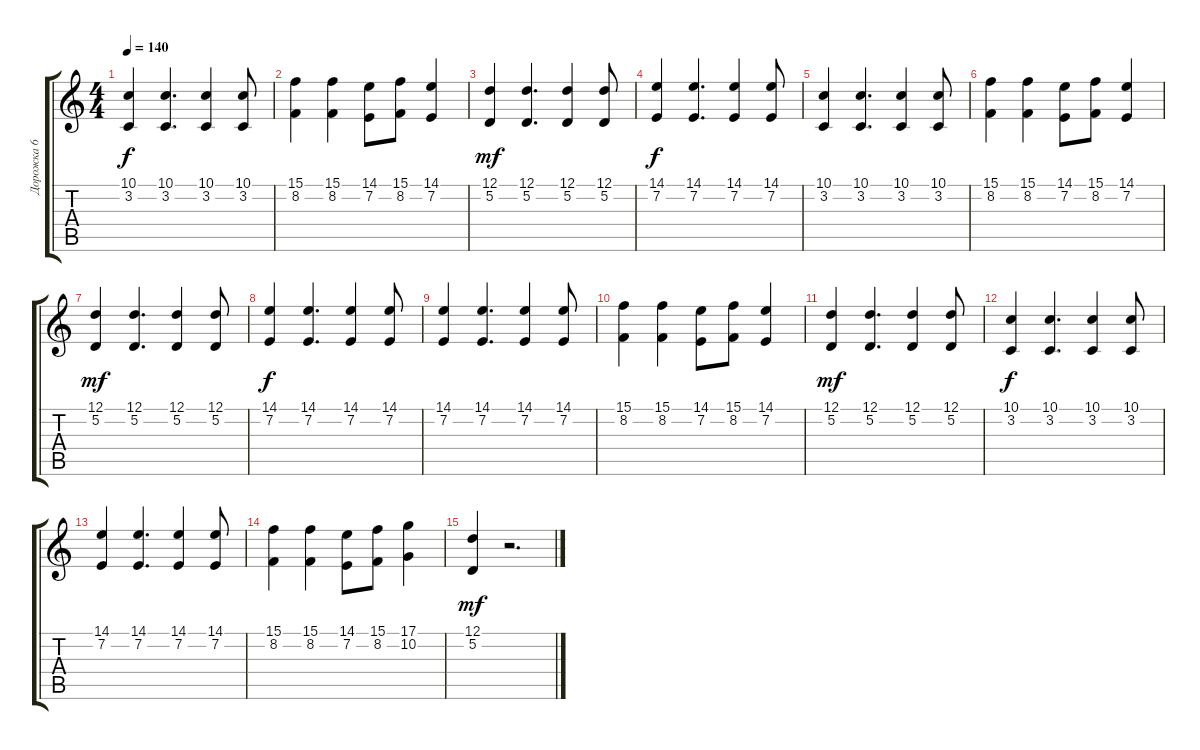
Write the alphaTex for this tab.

\track ("Дорожка 6" "Дорожка 6") {instrument musicbox}
\staff {score tabs}
\tuning (D4 A3 F3 C3 G2 C2) {hide}
\ts (4 4)
\tempo 140
\clef g2
\ks c
(10.1 3.2).4{dy f} (10.1 3.2).4{d} (10.1 3.2).4 (10.1 3.2).8 |
(15.1 8.2).4 (15.1 8.2).4 (14.1 7.2).8 (15.1 8.2).8 (14.1 7.2).4 |
(12.1 5.2).4{dy mf} (12.1 5.2).4{d} (12.1 5.2).4 (12.1 5.2).8 |
(14.1 7.2).4{dy f} (14.1 7.2).4{d} (14.1 7.2).4 (14.1 7.2).8 |
(10.1 3.2).4 (10.1 3.2).4{d} (10.1 3.2).4 (10.1 3.2).8 |
(15.1 8.2).4 (15.1 8.2).4 (14.1 7.2).8 (15.1 8.2).8 (14.1 7.2).4 |
(12.1 5.2).4{dy mf} (12.1 5.2).4{d} (12.1 5.2).4 (12.1 5.2).8 |
(14.1 7.2).4{dy f} (14.1 7.2).4{d} (14.1 7.2).4 (14.1 7.2).8 |
(14.1 7.2).4 (14.1 7.2).4{d} (14.1 7.2).4 (14.1 7.2).8 |
(15.1 8.2).4 (15.1 8.2).4 (14.1 7.2).8 (15.1 8.2).8 (14.1 7.2).4 |
(12.1 5.2).4{dy mf} (12.1 5.2).4{d} (12.1 5.2).4 (12.1 5.2).8 |
(10.1 3.2).4{dy f} (10.1 3.2).4{d} (10.1 3.2).4 (10.1 3.2).8 |
(14.1 7.2).4 (14.1 7.2).4{d} (14.1 7.2).4 (14.1 7.2).8 |
(15.1 8.2).4 (15.1 8.2).4 (14.1 7.2).8 (15.1 8.2).8 (17.1 10.2).4 |
(12.1 5.2).4{dy mf} r.2{d}
